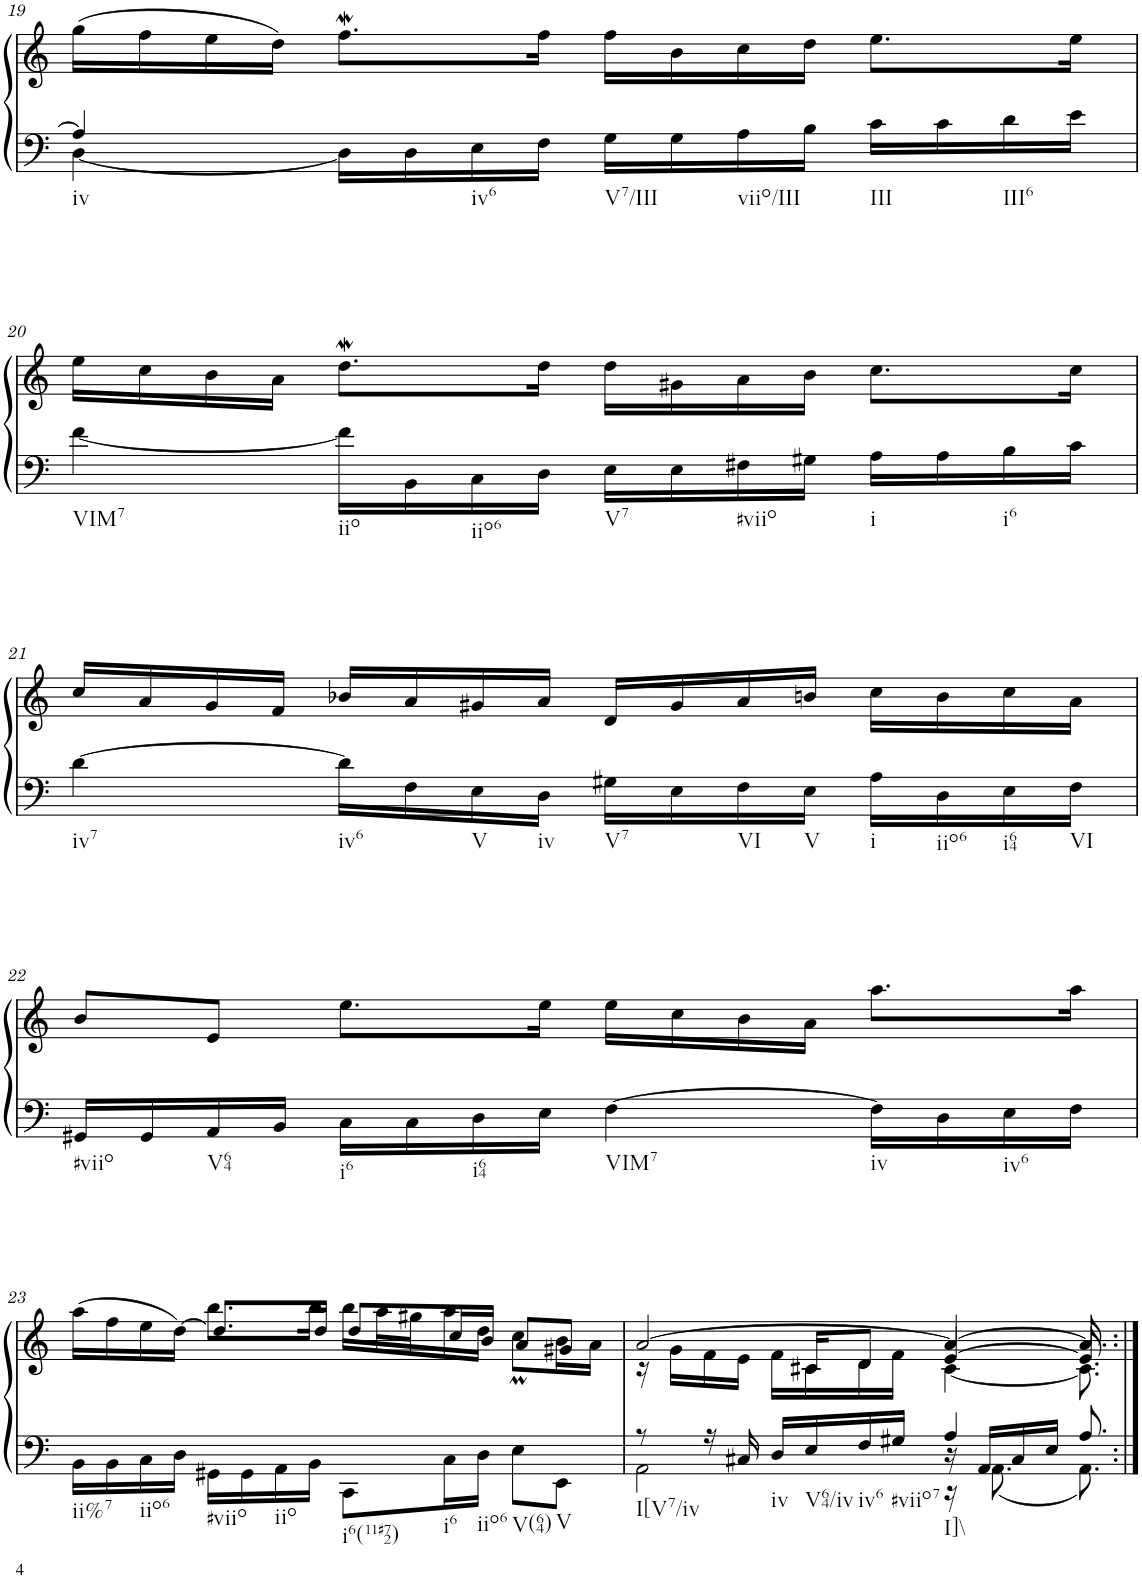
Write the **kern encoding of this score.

**kern	**kern
*part1	*part1
*staff2	*staff1
*I"Klavier linke Hand	*
!!LO:PB:g=z
*clefF4	*clefG2
*k[]	*k[]
*M4/4	*M4/4
*met(c)	*met(c)
=19	=19
*^	*
!LO:TX:b:t=iv	!	!
4A/]	[4D\	(16gg\LL
.	.	16ff\
.	.	16ee\
.	.	16dd\JJ)
!LO:TX:b:t=iv6	!	!
4ryy	16D\LL]	8.ffw\L
.	16D\	.
.	16E\	.
.	16F\JJ	16ff\Jk
!LO:TX:b:t=V7/III	!	!
!LO:TX:b:t=viio/III	!	!
!LO:TX:b:t=III	!	!
!LO:TX:b:t=III6	!	!
2ryy	16G\LL	16ff\LL
.	16G\	16b\
.	16A\	16cc\
.	16B\JJ	16dd\JJ
.	16c\LL	8.ee\L
.	16c\	.
.	16d\	.
.	16e\JJ	16ee\Jk
!!LO:LB:g=z
=20	=20	=20
!LO:TX:b:t=VIM7	!	!
!LO:TX:b:t=iio	!	!
!LO:TX:b:t=iio6	!	!
!LO:TX:b:t=V7	!	!
!LO:TX:b:t=#viio	!	!
!LO:TX:b:t=i	!	!
!LO:TX:b:t=i6	!	!
1ryy	[4f\	16ee\LL
.	.	16cc\
.	.	16b\
.	.	16a\JJ
.	16f\LL]	8.ddW\L
.	16BB\	.
.	16C\	.
.	16D\JJ	16dd\Jk
.	16E\LL	16dd\LL
.	16E\	16g#X\
.	16F#X\	16a\
.	16G#X\JJ	16b\JJ
.	16A\LL	8.cc\L
.	16A\	.
.	16B\	.
.	16c\JJ	16cc\Jk
!!LO:LB:g=z
=21	=21	=21
!LO:TX:b:t=iv7	!	!
*v	*v	*
[4d\	16cc/LL
.	16a/
.	16g/
.	16f/JJ
!LO:TX:b:t=iv6	!
16d\LL]	16b-X/LL
16F\	16a/
!LO:TX:b:t=V	!
16E\	16g#X/
!LO:TX:b:t=iv	!
16D\JJ	16a/JJ
!LO:TX:b:t=V7	!
16G#X\LL	16d/LL
16E\	16g#/
!LO:TX:b:t=VI	!
16F\	16a/
!LO:TX:b:t=V	!
16E\JJ	16bn/JJ
!LO:TX:b:t=i	!
16A\LL	16cc\LL
!LO:TX:b:t=iio6	!
16D\	16b\
!LO:TX:b:t=i64	!
16E\	16cc\
!LO:TX:b:t=VI	!
16F\JJ	16a\JJ
!!LO:LB:g=z
=22	=22
!LO:TX:b:t=#viio	!
16GG#X/LL	8b/L
16GG#/	.
!LO:TX:b:t=V64	!
16AA/	8e/J
16BB/JJ	.
!LO:TX:b:t=i6	!
16C\LL	8.ee\L
16C\	.
!LO:TX:b:t=i64	!
16D\	.
16E\JJ	16ee\Jk
!LO:TX:b:t=VIM7	!
[4F\	16ee\LL
.	16cc\
.	16b\
.	16a\JJ
!LO:TX:b:t=iv	!
16F\LL]	8.aa\L
16D\	.
!LO:TX:b:t=iv6	!
16E\	.
16F\JJ	16aa\Jk
!!LO:LB:g=z
=23	=23
*^	*^
!LO:TX:b:t=ii%7	!	!	!
!LO:TX:b:t=iio6	!	!	!
!LO:TX:b:t=#viio	!	!	!
!LO:TX:b:t=iio	!	!	!
!LO:TX:b:t=i6(11#72)	!	!	!
!LO:TX:b:t=i6	!	!	!
!LO:TX:b:t=iio6	!	!	!
!LO:TX:b:t=V(64)	!	!	!
!LO:TX:b:t=V	!	!	!
1ryy	16BB\LL	(16aa\LL	4ryy
.	16BB\	16ff\	.
.	16C\	16ee\	.
.	16D\JJ	[16dd\JJ)	.
.	16GG#X\LL	8.dd/L]	8.bb\L
.	16GG#\	.	.
.	16AA\	.	.
.	16BB\JJ	16dd/Jk	16bb\Jk
.	8CC\L	8dd/L	16bb\LL
.	.	.	32aa\L
.	.	.	32gg#X\J
.	16C\L	16cc/L	16aa\
.	16D\JJ	16b/JJ	16dd\JJ
.	8E\L	8a/L	8ccM\L
.	8EE\J	8g#X/J	16b\L
.	.	.	16a\JJ
=24	=24	=24	=24
*	*^	*	*^
!LO:TX:b:t=I[V7/iv	!	!	!	!	!
8r	2AA\	2ryy	[2a/	16r	16ryy
*	*	*	*	*v	*v
.	.	.	.	16g\LL
16r	.	.	.	16f\
16C#X/	.	.	.	16e\JJ
!LO:TX:b:t=iv	!	!	!	!
16D/LL	.	.	.	16f\LL
*	*	*	*	*^
!LO:TX:b:t=V64/iv	!	!	!	!	!
16E/	.	.	.	16c#X\	16c#/KL
!LO:TX:b:t=iv6	!	!	!	!	!
16F/	.	.	.	16d\	8d/J
!LO:TX:b:t=#viio7	!	!	!	!	!
16G#X/JJ	.	.	.	16f\JJ	.
!LO:TX:b:t=I]\\	!	!	!	!	!
4A/	16r	16r	4a/_	[4e/	[4c#\
.	8.AA\	16AA/LL	.	.	.
.	.	16C#/	.	.	.
.	.	16E/JJ	.	.	.
8ryy	8.AA\	8.A/	8.a/]	8.e/]	8.c#\]
16ryy	.	.	.	.	.
*v	*v	*v	*	*	*
*	*v	*v	*v
=:|!	=:|!
*-	*-
